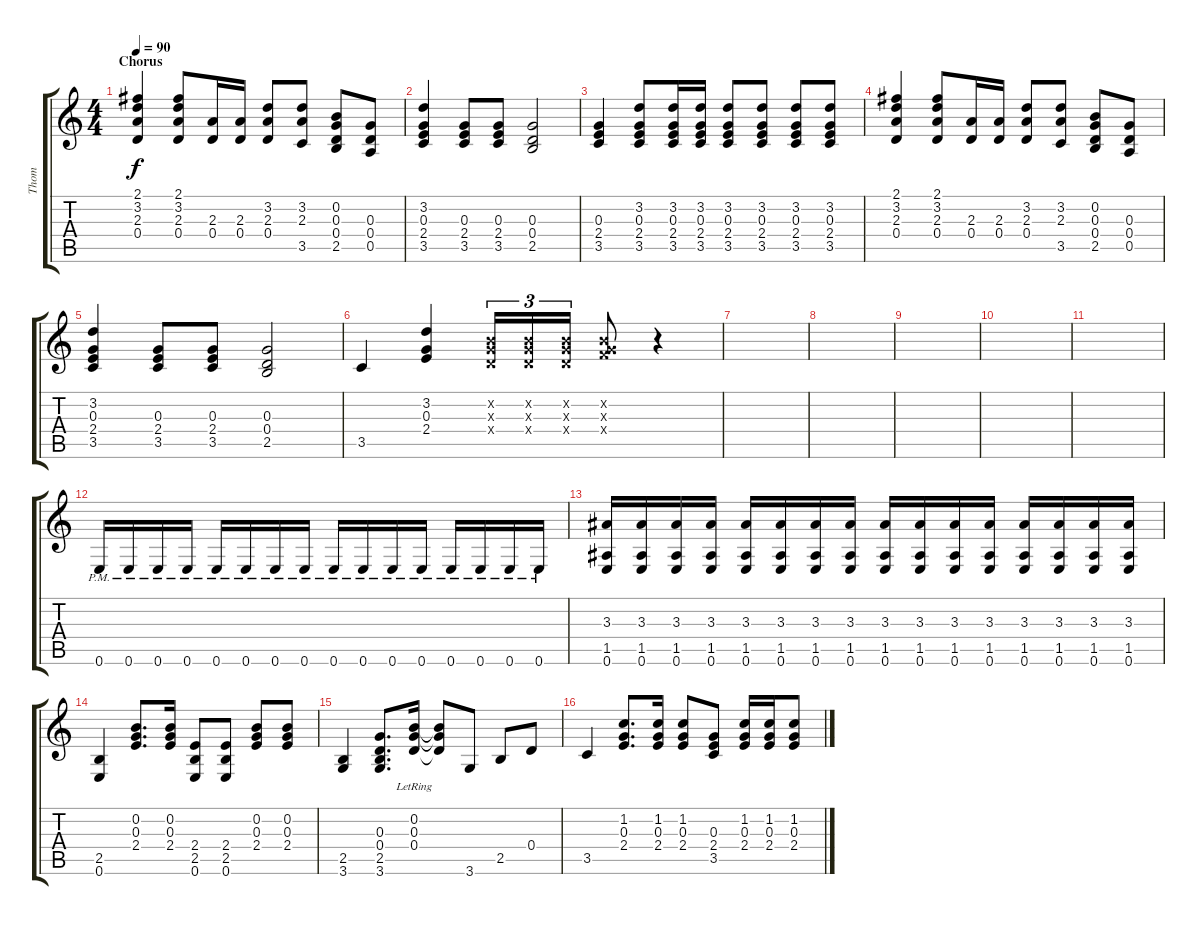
\track ("Thom" "Thom") {instrument electricguitarjazz}
\staff {score tabs}
\tuning (E4 B3 G3 D3 A2 E2) {hide}
\ts (4 4)
\section ("" "Chorus")
\tempo 90
\clef g2
\ks c
(2.1 3.2 2.3 0.4).4{dy f} (2.1 3.2 2.3 0.4).8 (2.3 0.4).16 (2.3 0.4).16 (3.2 2.3 0.4).8 (3.2 2.3 3.5).8 (0.2 0.3 0.4 2.5).8 (0.3 0.4 0.5).8 |
(3.2 0.3 2.4 3.5).4 (0.3 2.4 3.5).8 (0.3 2.4 3.5).8 (0.3 0.4 2.5).2 |
(0.3 2.4 3.5).4 (3.2 0.3 2.4 3.5).8 (3.2 0.3 2.4 3.5).16 (3.2 0.3 2.4 3.5).16 (3.2 0.3 2.4 3.5).8 (3.2 0.3 2.4 3.5).8 (3.2 0.3 2.4 3.5).8 (3.2 0.3 2.4 3.5).8 |
(2.1 3.2 2.3 0.4).4 (2.1 3.2 2.3 0.4).8 (2.3 0.4).16 (2.3 0.4).16 (3.2 2.3 0.4).8 (3.2 2.3 3.5).8 (0.2 0.3 0.4 2.5).8 (0.3 0.4 0.5).8 |
(3.2 0.3 2.4 3.5).4 (0.3 2.4 3.5).8 (0.3 2.4 3.5).8 (0.3 0.4 2.5).2 |
3.5.4 (3.2 0.3 2.4).4 (0.2{x} 0.3{x} 0.4{x}).16{tu (3 2)} (0.2{x} 0.3{x} 0.4{x}).16{tu (3 2)} (0.2{x} 0.3{x} 0.4{x}).16{tu (3 2)} (0.2{x} 0.3{x} 3.4{x}).8 r.4 |
|
|
|
|
|
0.6{pm}.16 0.6{pm}.16 0.6{pm}.16 0.6{pm}.16 0.6{pm}.16 0.6{pm}.16 0.6{pm}.16 0.6{pm}.16 0.6{pm}.16 0.6{pm}.16 0.6{pm}.16 0.6{pm}.16 0.6{pm}.16 0.6{pm}.16 0.6{pm}.16 0.6{pm}.16 |
(3.3 1.5 0.6).16 (3.3 1.5 0.6).16 (3.3 1.5 0.6).16 (3.3 1.5 0.6).16 (3.3 1.5 0.6).16 (3.3 1.5 0.6).16 (3.3 1.5 0.6).16 (3.3 1.5 0.6).16 (3.3 1.5 0.6).16 (3.3 1.5 0.6).16 (3.3 1.5 0.6).16 (3.3 1.5 0.6).16 (3.3 1.5 0.6).16 (3.3 1.5 0.6).16 (3.3 1.5 0.6).16 (3.3 1.5 0.6).16 |
(2.5 0.6).4 (0.2 0.3 2.4).8{d} (0.2 0.3 2.4).16 (2.4 2.5 0.6).8 (2.4 2.5 0.6).8 (0.2 0.3 2.4).8 (0.2 0.3 2.4).8 |
(2.5 3.6).4 (0.3 0.4 2.5 3.6).8{d} (0.2{lr} 0.3{lr} 0.4{lr}).16 (0.2{t} 0.3{t} 0.4{t}).8 3.6.8 2.5.8 0.4.8 |
3.5.4 (1.2 0.3 2.4).8{d} (1.2 0.3 2.4).16 (1.2 0.3 2.4).8 (0.3 2.4 3.5).8 (1.2 0.3 2.4).16 (1.2 0.3 2.4).16 (1.2 0.3 2.4).8
